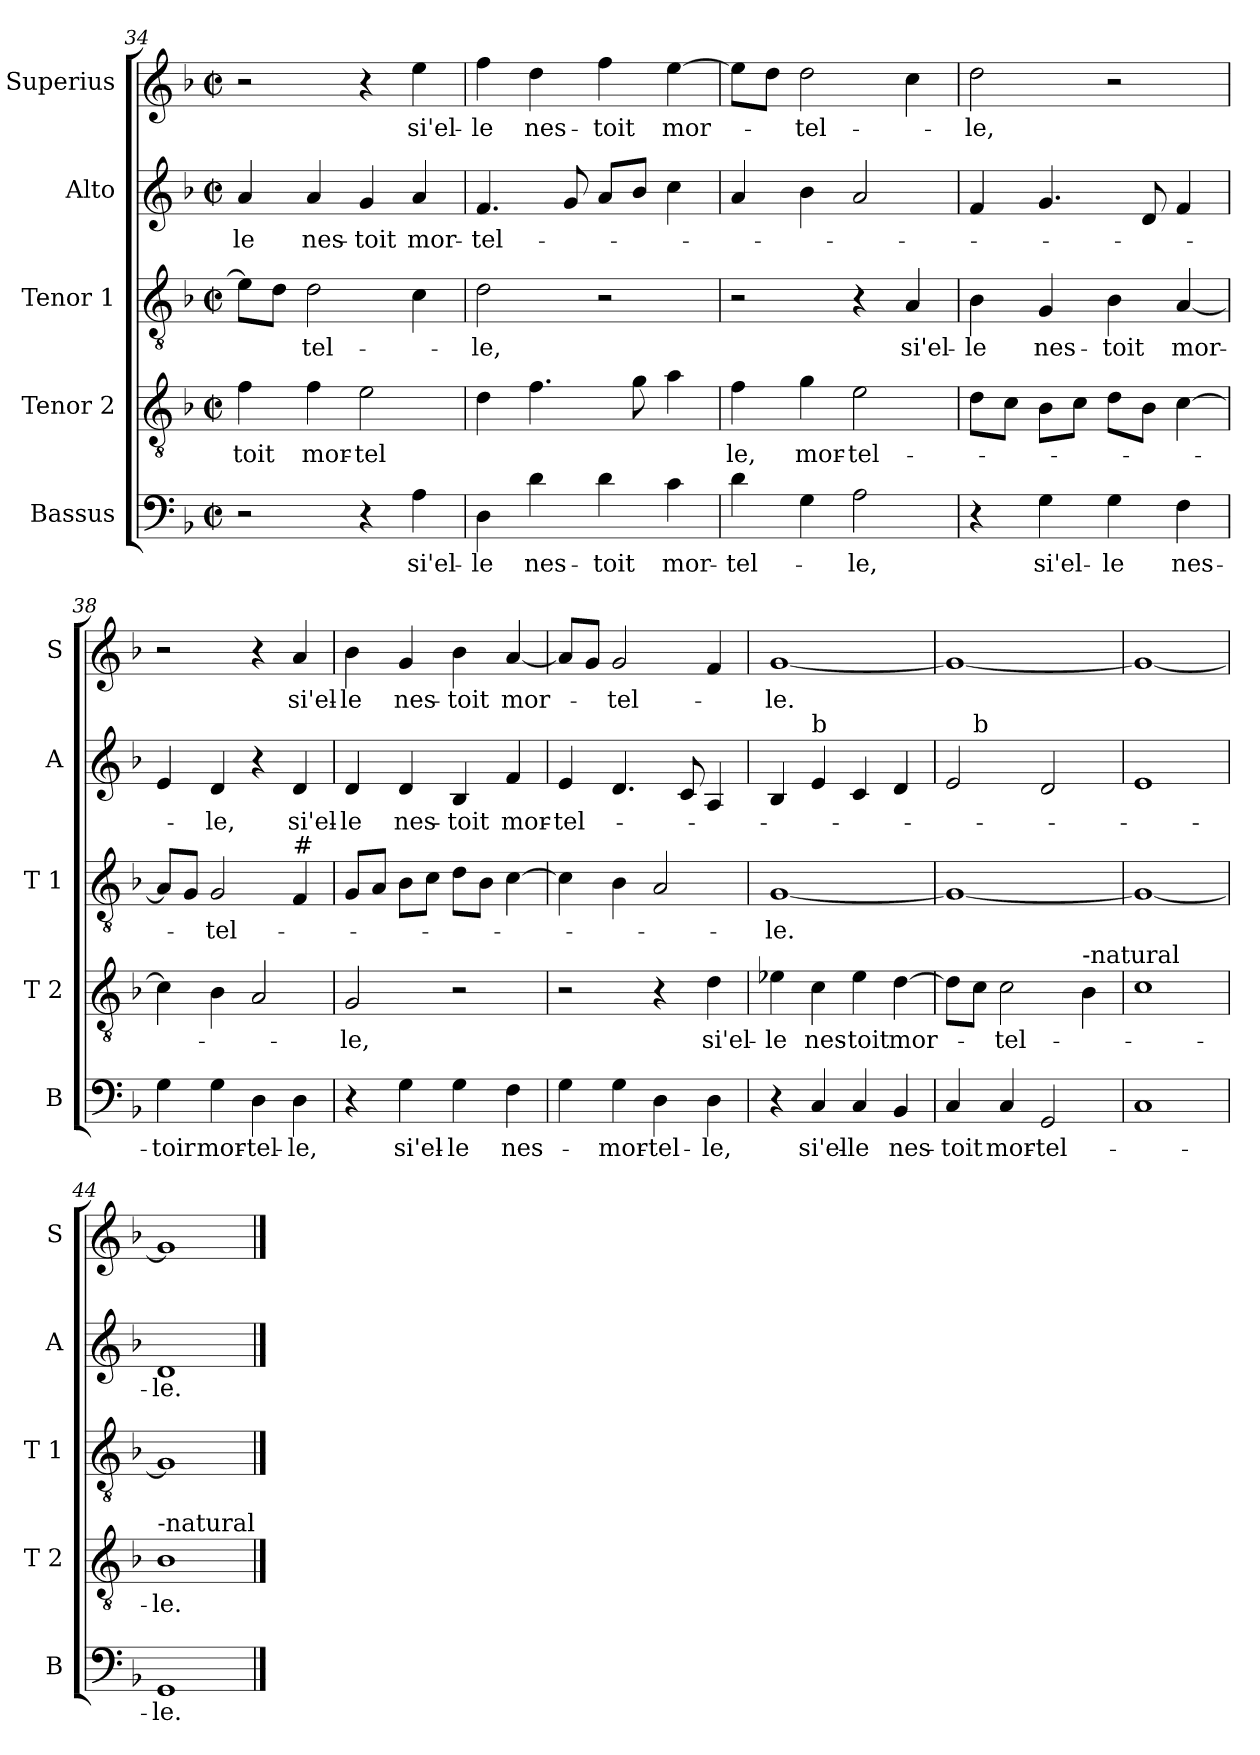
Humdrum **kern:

**kern	**text	**kern	**text	**kern	**text	**kern	**text	**kern	**text
*part5	*part5	*part4	*part4	*part3	*part3	*part2	*part2	*part1	*part1
*staff5	*staff5	*staff4	*staff4	*staff3	*staff3	*staff2	*staff2	*staff1	*staff1
*I"Bassus	*	*I"Tenor 2	*	*I"Tenor 1	*	*I"Alto	*	*I"Superius	*
*I'B	*	*I'T 2	*	*I'T 1	*	*I'A	*	*I'S	*
!!LO:LB:g=z
*clefF4	*	*clefGv2	*	*clefGv2	*	*clefG2	*	*clefG2	*
*k[b-]	*	*k[b-]	*	*k[b-]	*	*k[b-]	*	*k[b-]	*
*F:	*	*F:	*	*F:	*	*F:	*	*F:	*
*M2/2	*	*M2/2	*	*M2/2	*	*M2/2	*	*M2/2	*
*met(c|)	*	*met(c|)	*	*met(c|)	*	*met(c|)	*	*met(c|)	*
=34	=34	=34	=34	=34	=34	=34	=34	=34	=34
!	!	!	!LO:LY:b	!	!	!	!LO:LY:b	!	!
2r	.	4f\	-toit	8e\L]	.	4a/	-le	2r	.
.	.	.	.	8d\J	.	.	.	.	.
!	!	!	!LO:LY:b	!	!LO:LY:b	!	!LO:LY:b	!	!
.	.	4f\	mor-	2d\	-tel-	4a/	nes-	.	.
!	!	!	!LO:LY:b	!	!	!	!LO:LY:b	!	!
4r	.	2e\	-tel	.	.	4g/	-toit	4r	.
!	!LO:LY:b	!	!	!	!	!	!LO:LY:b	!	!LO:LY:b
4A\	si'el-	.	.	4c\	.	4a/	mor-	4ee\	si'el-
=35	=35	=35	=35	=35	=35	=35	=35	=35	=35
!	!LO:LY:b	!	!	!	!LO:LY:b	!	!LO:LY:b	!	!LO:LY:b
4D\	-le	4d\	.	2d\	-le,	4.f/	-tel-	4ff\	-le
!	!LO:LY:b	!	!	!	!	!	!	!	!LO:LY:b
4d\	nes-	4.f\	.	.	.	.	.	4dd\	nes-
.	.	.	.	.	.	8g/	.	.	.
!	!LO:LY:b	!	!	!	!	!	!	!	!LO:LY:b
4d\	-toit	.	.	2r	.	8a/L	.	4ff\	-toit
.	.	8g\	.	.	.	8b-/J	.	.	.
!	!LO:LY:b	!	!	!	!	!	!	!	!LO:LY:b
4c\	mor-	4a\	.	.	.	4cc\	.	[4ee\	mor-
=36	=36	=36	=36	=36	=36	=36	=36	=36	=36
!	!LO:LY:b	!	!LO:LY:b	!	!	!	!	!	!
4d\	-tel-	4f\	le,	2r	.	4a/	.	8ee\L]	.
.	.	.	.	.	.	.	.	8dd\J	.
!	!	!	!LO:LY:b	!	!	!	!	!	!LO:LY:b
4G\	.	4g\	mor-	.	.	4b-\	.	2dd\	-tel-
!	!LO:LY:b	!	!LO:LY:b	!	!	!	!	!	!
2A\	-le,	2e\	-tel-	4r	.	2a/	.	.	.
!	!	!	!	!	!LO:LY:b	!	!	!	!
.	.	.	.	4A/	si'el-	.	.	4cc\	.
=37	=37	=37	=37	=37	=37	=37	=37	=37	=37
!	!	!	!	!	!LO:LY:b	!	!	!	!LO:LY:b
4r	.	8d\L	.	4B-\	-le	4f/	.	2dd\	-le,
.	.	8c\J	.	.	.	.	.	.	.
!	!LO:LY:b	!	!	!	!LO:LY:b	!	!	!	!
4G\	si'el-	8B-\L	.	4G/	nes-	4.g/	.	.	.
.	.	8c\J	.	.	.	.	.	.	.
!	!LO:LY:b	!	!	!	!LO:LY:b	!	!	!	!
4G\	-le	8d\L	.	4B-\	-toit	.	.	2r	.
.	.	8B-\J	.	.	.	8d/	.	.	.
!	!LO:LY:b	!	!	!	!LO:LY:b	!	!	!	!
4F\	nes-	[4c\	.	[4A/	mor-	4f/	.	.	.
=38	=38	=38	=38	=38	=38	=38	=38	=38	=38
!	!LO:LY:b	!	!	!	!	!	!	!	!
4G\	-toir	4c\]	.	8A/L]	.	4e/	.	2r	.
.	.	.	.	8G/J	.	.	.	.	.
!	!LO:LY:b	!	!	!	!LO:LY:b	!	!LO:LY:b	!	!
4G\	mor-	4B-\	.	2G/	-tel-	4d/	-le,	.	.
!	!LO:LY:b	!	!	!	!	!	!	!	!
4D\	-tel-	2A/	.	.	.	4r	.	4r	.
!	!	!	!	!LO:TX:a:t=#	!	!	!	!	!
!	!LO:LY:b	!	!	!	!	!	!LO:LY:b	!	!LO:LY:b
4D\	-le,	.	.	4F/	.	4d/	si'el-	4a/	si'el-
!!LO:LB:g=z
=39	=39	=39	=39	=39	=39	=39	=39	=39	=39
!	!	!	!LO:LY:b	!	!	!	!LO:LY:b	!	!LO:LY:b
4r	.	2G/	-le,	8G/L	.	4d/	-le	4b-\	-le
.	.	.	.	8A/J	.	.	.	.	.
!	!LO:LY:b	!	!	!	!	!	!LO:LY:b	!	!LO:LY:b
4G\	si'el-	.	.	8B-\L	.	4d/	nes-	4g/	nes-
.	.	.	.	8c\J	.	.	.	.	.
!	!LO:LY:b	!	!	!	!	!	!LO:LY:b	!	!LO:LY:b
4G\	-le	2r	.	8d\L	.	4B-/	-toit	4b-\	-toit
.	.	.	.	8B-\J	.	.	.	.	.
!	!LO:LY:b	!	!	!	!	!	!LO:LY:b	!	!LO:LY:b
4F\	nes-	.	.	[4c\	.	4f/	mor-	[4a/	mor-
=40	=40	=40	=40	=40	=40	=40	=40	=40	=40
!	!	!	!	!	!	!	!LO:LY:b	!	!
4G\	.	2r	.	4c\]	.	4e/	-tel-	8a/L]	.
.	.	.	.	.	.	.	.	8g/J	.
!	!LO:LY:b	!	!	!	!	!	!	!	!LO:LY:b
4G\	-mor-	.	.	4B-\	.	4.d/	.	2g/	-tel-
!	!LO:LY:b	!	!	!	!	!	!	!	!
4D\	-tel-	4r	.	2A/	.	.	.	.	.
.	.	.	.	.	.	8c/	.	.	.
!	!LO:LY:b	!	!LO:LY:b	!	!	!	!	!	!
4D\	-le,	4d\	si'el-	.	.	4A/	.	4f/	.
=41	=41	=41	=41	=41	=41	=41	=41	=41	=41
!	!	!	!LO:LY:b	!	!LO:LY:b	!	!	!	!LO:LY:b
4r	.	4e-X\	-le	[1G	-le.	4B-/	.	[1g	-le.
!	!	!	!	!	!	!LO:TX:a:t=b	!	!	!
!	!LO:LY:b	!	!LO:LY:b	!	!	!	!	!	!
4C/	si'el-	4c\	nes-	.	.	4e/	.	.	.
!	!LO:LY:b	!	!LO:LY:b	!	!	!	!	!	!
4C/	-le	4e-\	-toit	.	.	4c/	.	.	.
!	!LO:LY:b	!	!LO:LY:b	!	!	!	!	!	!
4BB-/	nes-	[4d\	mor-	.	.	4d/	.	.	.
=42	=42	=42	=42	=42	=42	=42	=42	=42	=42
!	!LO:LY:b	!	!	!	!	!	!	!	!
*	*	*	*	*	*	*^	*	*	*
4C/	-toit	8d\L]	.	1G_	.	2e/	8ryy	.	1g_	.
!	!	!	!	!	!	!	!LO:TX:a:t=b	!	!	!
.	.	8c\J	.	.	.	.	2..ryy	.	.	.
!	!LO:LY:b	!	!LO:LY:b	!	!	!	!	!	!	!
4C/	mor-	2c\	-tel-	.	.	.	.	.	.	.
!	!LO:LY:b	!	!	!	!	!	!	!	!	!
2GG/	-tel-	.	.	.	.	2d/	.	.	.	.
!	!	!LO:TX:a:t=-natural	!	!	!	!	!	!	!	!
.	.	4B-\	.	.	.	.	.	.	.	.
=43	=43	=43	=43	=43	=43	=43	=43	=43	=43	=43
!	!	!	!	!	!	!LO:TX:a:t=b	!	!	!	!
*	*	*	*	*	*	*v	*v	*	*	*
1C	.	1c	.	1G_	.	1e	.	1g_	.
=44	=44	=44	=44	=44	=44	=44	=44	=44	=44
!	!	!LO:TX:a:t=-natural	!	!	!	!	!	!	!
!	!LO:LY:b	!	!LO:LY:b	!	!	!	!LO:LY:b	!	!
1GG	-le.	1B-	-le.	1G]	.	1d	-le.	1g]	.
==	==	==	==	==	==	==	==	==	==
*-	*-	*-	*-	*-	*-	*-	*-	*-	*-
